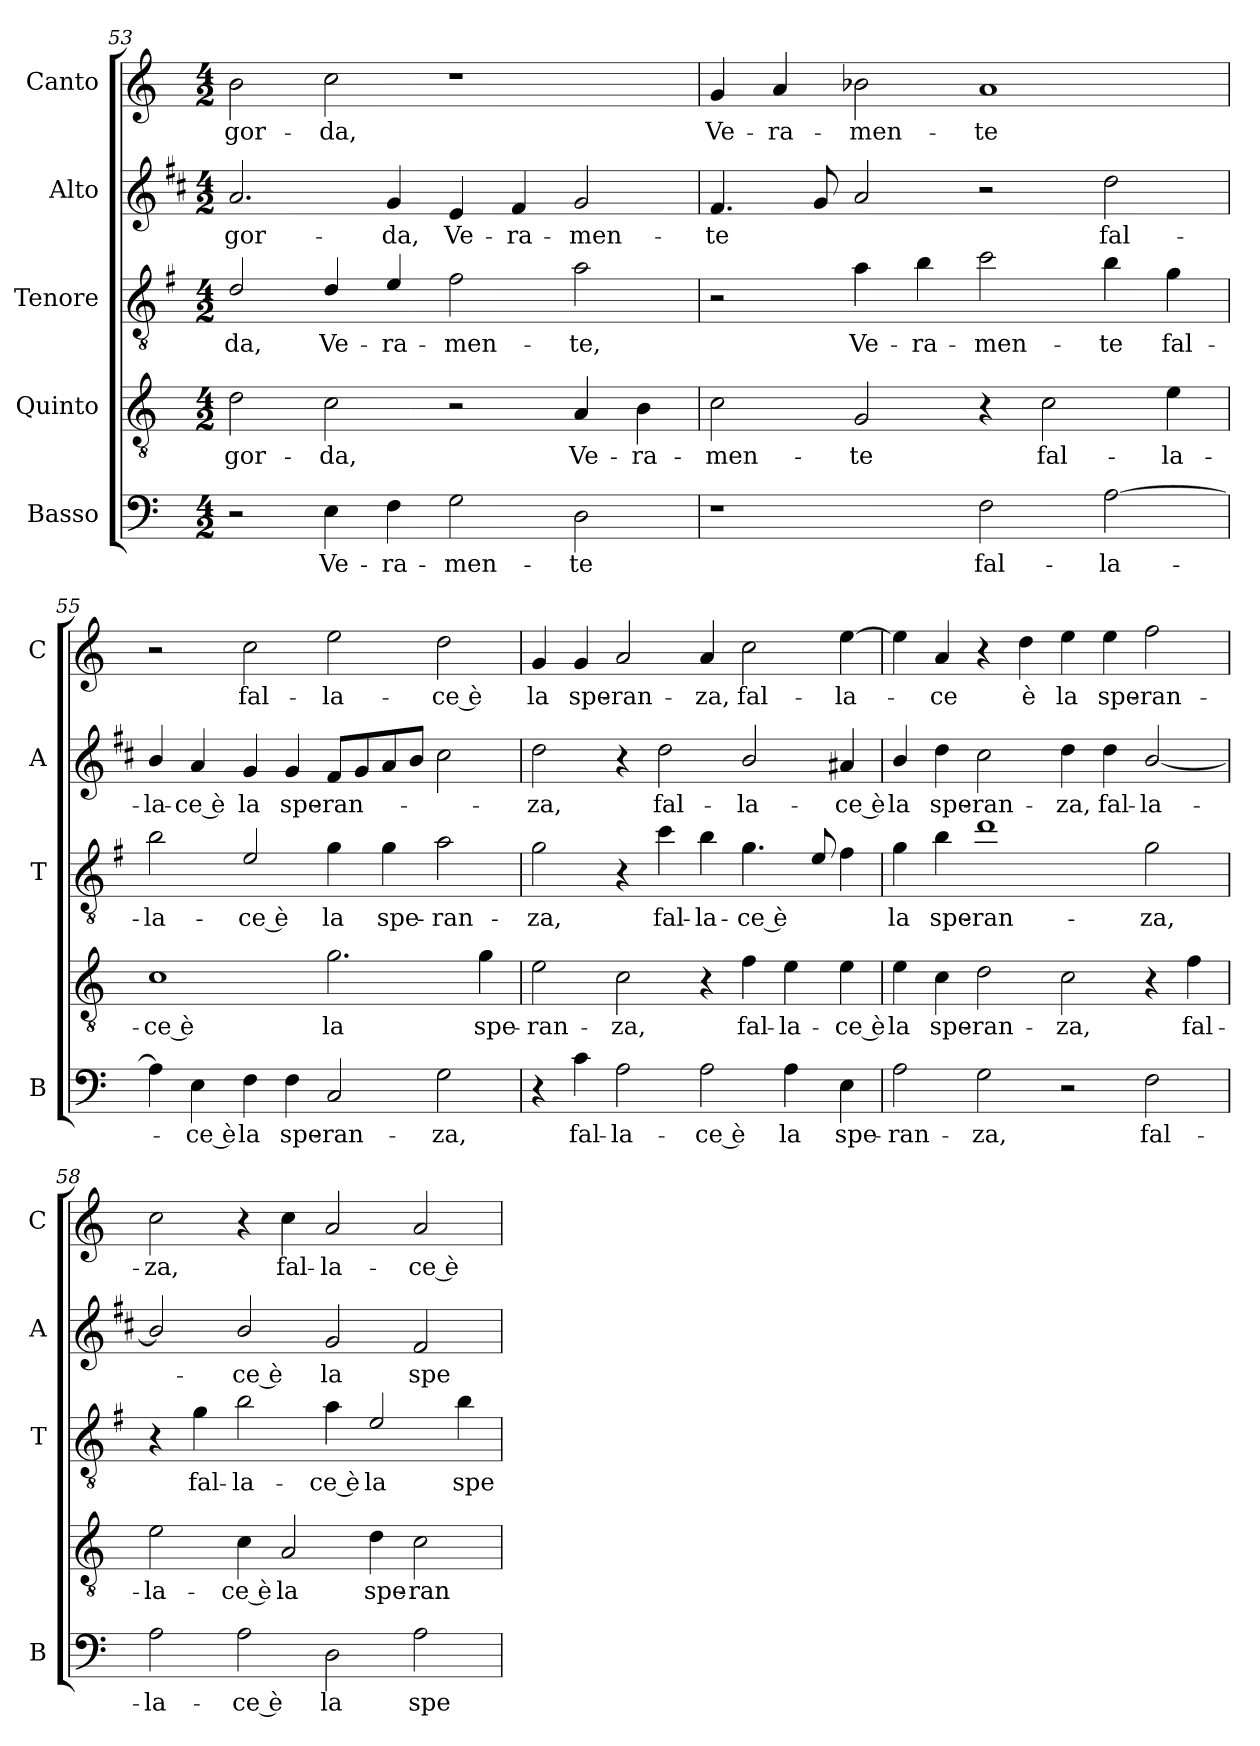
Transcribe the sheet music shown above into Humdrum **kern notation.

**kern	**text	**kern	**text	**kern	**text	**kern	**text	**kern	**text
*part5	*part5	*part4	*part4	*part3	*part3	*part2	*part2	*part1	*part1
*staff5	*staff5	*staff4	*staff4	*staff3	*staff3	*staff2	*staff2	*staff1	*staff1
*I"Basso	*	*I"Quinto	*	*I"Tenore	*	*I"Alto	*	*I"Canto	*
*I'B	*	*	*	*I'T	*	*I'A	*	*I'C	*
*clefF4	*	*clefGv2	*	*clefGv2	*	*clefG2	*	*clefG2	*
*	*	*	*	*ITrd4c7	*	*ITrd1c2	*	*	*
*k[]	*	*k[]	*	*k[]	*	*k[]	*	*k[]	*
*C:	*	*C:	*	*C:	*	*C:	*	*C:	*
*M4/2	*	*M4/2	*	*M4/2	*	*M4/2	*	*M4/2	*
=53	=53	=53	=53	=53	=53	=53	=53	=53	=53
!	!	!	!LO:LY:b	!	!LO:LY:b	!	!LO:LY:b	!	!LO:LY:b
2r	.	2d\	-gor-	2G/	-da,	2.g/	-gor-	2b\	-gor-
!	!LO:LY:b	!	!LO:LY:b	!	!LO:LY:b	!	!	!	!LO:LY:b
4E\	Ve-	2c\	-da,	4G/	Ve-	.	.	2cc\	-da,
!	!LO:LY:b	!	!	!	!LO:LY:b	!	!LO:LY:b	!	!
4F\	-ra-	.	.	4A/	-ra-	4f/	-da,	.	.
!	!LO:LY:b	!	!	!	!LO:LY:b	!	!LO:LY:b	!	!
2G\	-men-	2r	.	2B\	-men-	4d/	Ve-	1r	.
!	!	!	!	!	!	!	!LO:LY:b	!	!
.	.	.	.	.	.	4e/	-ra-	.	.
!	!LO:LY:b	!	!LO:LY:b	!	!LO:LY:b	!	!LO:LY:b	!	!
2D\	-te	4A/	Ve-	2d\	-te,	2f/	-men-	.	.
!	!	!	!LO:LY:b	!	!	!	!	!	!
.	.	4B\	-ra-	.	.	.	.	.	.
!!LO:PB:g=z
=54	=54	=54	=54	=54	=54	=54	=54	=54	=54
!	!	!	!LO:LY:b	!	!	!	!LO:LY:b	!	!LO:LY:b
1r	.	2c\	-men-	2r	.	4.e/	-te	4g/	Ve-
!	!	!	!	!	!	!	!	!	!LO:LY:b
.	.	.	.	.	.	.	.	4a/	-ra-
.	.	.	.	.	.	8f/	.	.	.
!	!	!	!LO:LY:b	!	!LO:LY:b	!	!	!	!LO:LY:b
.	.	2G/	-te	4d\	Ve-	2g/	.	2b-X\	-men-
!	!	!	!	!	!LO:LY:b	!	!	!	!
.	.	.	.	4e\	-ra-	.	.	.	.
!	!LO:LY:b	!	!	!	!LO:LY:b	!	!	!	!LO:LY:b
2F\	fal-	4r	.	2f\	-men-	2r	.	1a	-te
!	!	!	!LO:LY:b	!	!	!	!	!	!
.	.	2c\	fal-	.	.	.	.	.	.
!	!LO:LY:b	!	!	!	!LO:LY:b	!	!LO:LY:b	!	!
[2A\	-la-	.	.	4e\	-te	2cc\	fal-	.	.
!	!	!	!LO:LY:b	!	!LO:LY:b	!	!	!	!
.	.	4e\	-la-	4c\	fal-	.	.	.	.
=55	=55	=55	=55	=55	=55	=55	=55	=55	=55
!	!	!	!LO:LY:b	!	!LO:LY:b	!	!LO:LY:b	!	!
4A\]	.	1c	-ce è	2e\	-la-	4a/	-la-	2r	.
!	!LO:LY:b	!	!	!	!	!	!LO:LY:b	!	!
4E\	-ce è	.	.	.	.	4g/	-ce è	.	.
!	!LO:LY:b	!	!	!	!LO:LY:b	!	!LO:LY:b	!	!LO:LY:b
4F\	la	.	.	2A/	-ce è	4f/	la	2cc\	fal-
!	!LO:LY:b	!	!	!	!	!	!LO:LY:b	!	!
4F\	spe-	.	.	.	.	4f/	spe-	.	.
!	!LO:LY:b	!	!LO:LY:b	!	!LO:LY:b	!	!LO:LY:b	!	!LO:LY:b
2C/	-ran-	2.g\	la	4c\	la	8e/L	-ran-	2ee\	-la-
.	.	.	.	.	.	8f/	.	.	.
!	!	!	!	!	!LO:LY:b	!	!	!	!
.	.	.	.	4c\	spe-	8g/	.	.	.
.	.	.	.	.	.	8a/J	.	.	.
!	!LO:LY:b	!	!	!	!LO:LY:b	!	!	!	!LO:LY:b
2G\	-za,	.	.	2d\	-ran-	2b\	.	2dd\	-ce è
!	!	!	!LO:LY:b	!	!	!	!	!	!
.	.	4g\	spe-	.	.	.	.	.	.
=56	=56	=56	=56	=56	=56	=56	=56	=56	=56
!	!	!	!LO:LY:b	!	!LO:LY:b	!	!LO:LY:b	!	!LO:LY:b
4r	.	2e\	-ran-	2c\	-za,	2cc\	-za,	4g/	la
!	!LO:LY:b	!	!	!	!	!	!	!	!LO:LY:b
4c\	fal-	.	.	.	.	.	.	4g/	spe-
!	!LO:LY:b	!	!LO:LY:b	!	!	!	!	!	!LO:LY:b
2A\	-la-	2c\	-za,	4r	.	4r	.	2a/	-ran-
!	!	!	!	!	!LO:LY:b	!	!LO:LY:b	!	!
.	.	.	.	4f\	fal-	2cc\	fal-	.	.
!	!LO:LY:b	!	!	!	!LO:LY:b	!	!	!	!LO:LY:b
2A\	-ce è	4r	.	4e\	-la-	.	.	4a/	-za,
!	!	!	!LO:LY:b	!	!LO:LY:b	!	!LO:LY:b	!	!LO:LY:b
.	.	4f\	fal-	4.c\	-ce è	2a/	-la-	2cc\	fal-
!	!LO:LY:b	!	!LO:LY:b	!	!	!	!	!	!
4A\	la	4e\	-la-	.	.	.	.	.	.
.	.	.	.	8A/	.	.	.	.	.
!	!LO:LY:b	!	!LO:LY:b	!	!	!	!LO:LY:b	!	!LO:LY:b
4E\	spe-	4e\	-ce è	4B\	.	4g#X/	-ce è	[4ee\	-la-
=57	=57	=57	=57	=57	=57	=57	=57	=57	=57
!	!LO:LY:b	!	!LO:LY:b	!	!LO:LY:b	!	!LO:LY:b	!	!
2A\	-ran-	4e\	la	4c\	la	4a/	la	4ee\]	.
!	!	!	!LO:LY:b	!	!LO:LY:b	!	!LO:LY:b	!	!LO:LY:b
.	.	4c\	spe-	4e\	spe-	4cc\	spe-	4a/	-ce
!	!LO:LY:b	!	!LO:LY:b	!	!LO:LY:b	!	!LO:LY:b	!	!
2G\	-za,	2d\	-ran-	1g	-ran-	2b\	-ran-	4r	.
!	!	!	!	!	!	!	!	!	!LO:LY:b
.	.	.	.	.	.	.	.	4dd\	è
!	!	!	!LO:LY:b	!	!	!	!LO:LY:b	!	!LO:LY:b
2r	.	2c\	-za,	.	.	4cc\	-za,	4ee\	la
!	!	!	!	!	!	!	!LO:LY:b	!	!LO:LY:b
.	.	.	.	.	.	4cc\	fal-	4ee\	spe-
!	!LO:LY:b	!	!	!	!LO:LY:b	!	!LO:LY:b	!	!LO:LY:b
2F\	fal-	4r	.	2c\	-za,	[2a/	-la-	2ff\	-ran-
!	!	!	!LO:LY:b	!	!	!	!	!	!
.	.	4f\	fal-	.	.	.	.	.	.
!!LO:LB:g=z
=58	=58	=58	=58	=58	=58	=58	=58	=58	=58
!	!LO:LY:b	!	!LO:LY:b	!	!	!	!	!	!LO:LY:b
2A\	-la-	2e\	-la-	4r	.	2a/]	.	2cc\	-za,
!	!	!	!	!	!LO:LY:b	!	!	!	!
.	.	.	.	4c\	fal-	.	.	.	.
!	!LO:LY:b	!	!LO:LY:b	!	!LO:LY:b	!	!LO:LY:b	!	!
2A\	-ce è	4c\	-ce è	2e\	-la-	2a/	-ce è	4r	.
!	!	!	!LO:LY:b	!	!	!	!	!	!LO:LY:b
.	.	2A/	la	.	.	.	.	4cc\	fal-
!	!LO:LY:b	!	!	!	!LO:LY:b	!	!LO:LY:b	!	!LO:LY:b
2D\	la	.	.	4d\	-ce è	2f/	la	2a/	-la-
!	!	!	!LO:LY:b	!	!LO:LY:b	!	!	!	!
.	.	4d\	spe-	2A/	la	.	.	.	.
!	!LO:LY:b	!	!LO:LY:b	!	!	!	!LO:LY:b	!	!LO:LY:b
2A\	spe-	2c\	-ran-	.	.	2e/	spe-	2a/	-ce è
!	!	!	!	!	!LO:LY:b	!	!	!	!
.	.	.	.	4e\	spe-	.	.	.	.
=	=	=	=	=	=	=	=	=	=
*-	*-	*-	*-	*-	*-	*-	*-	*-	*-
